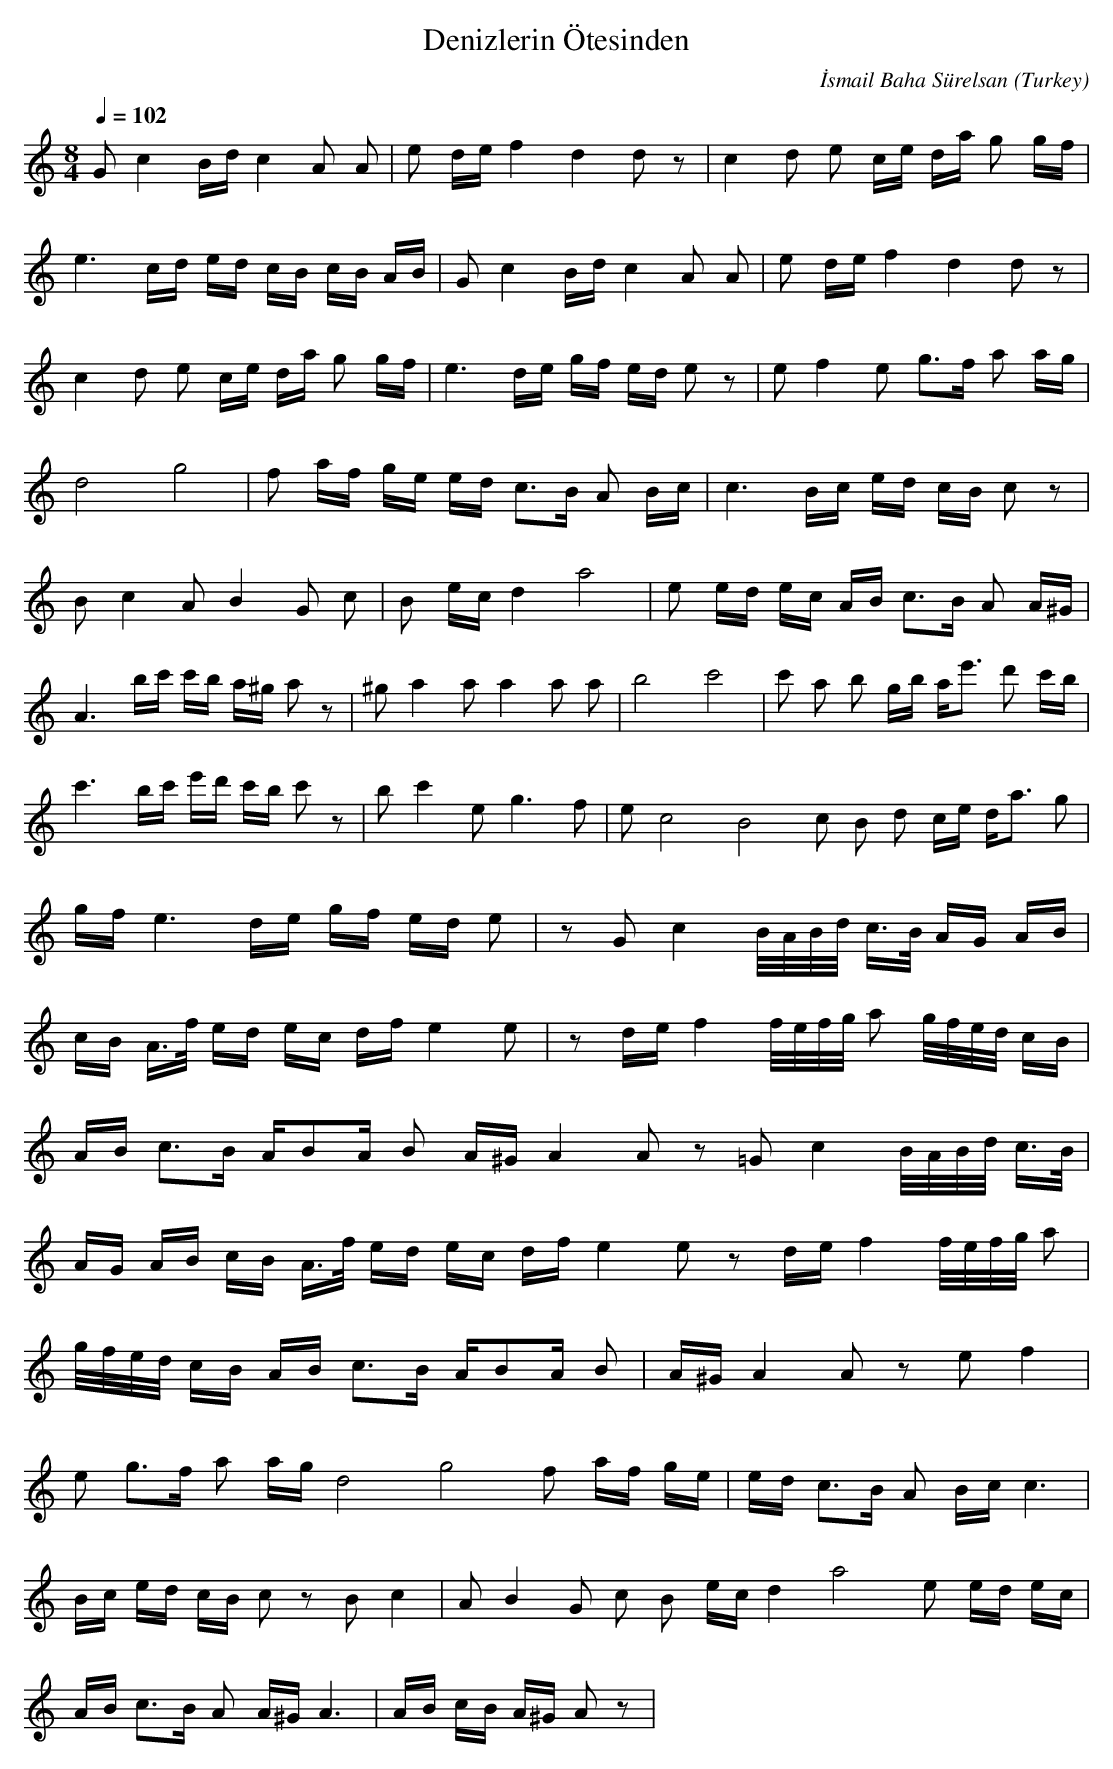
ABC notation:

X:1
T: Denizlerin Ötesinden
C: İsmail Baha Sürelsan
O: Turkey
M: 8/4
L: 1/16
K: C
Q: 1/4=102
G2 c4 Bd c4 A2 A2  | e2 de f4 d4 d2 z2  | \
w:   |   |
c4 d2 e2 ce da g2 gf  |
w:   |
e6 cd ed cB cB AB  | G2 c4 Bd c4 A2 A2  | \
w:   |   |
e2 de f4 d4 d2 z2  |
w:   |
c4 d2 e2 ce da g2 gf  | e6 de gf ed e2 z2  | \
w:   |   |
e2 f4 e2 g3f a2 ag  |
w:   |
d8 g8  | f2 af ge ed c3B A2 Bc  | c6 Bc ed cB c2 z2  |
w:   |   |   |
B2 c4 A2 B4 G2 c2  | B2 ec d4 a8  | e2 ed ec AB c3B A2 A^G  |
w:   |   |   |
A6 bc' c'b a^g a2 z2  | ^g2 a4 a2 a4 a2 a2  | \
w:   |   |
b8 c'8  | c'2 a2 b2 gb ae'3 d'2 c'b  |
w:   |   |
c'6 bc' e'd' c'b c'2 z2  | b2 c'4 e2 g6 f2  | \
w:   |   |
e2 c8 B8 c2 B2 d2 ce da3 g2  |
w:   |
gf e6 de gf ed e2  | z2 G2 c4 B/A/B/d/ c3/2B/ AG AB  |
w:   |   |
cB A3/2f/ ed ec df e4 e2  | z2 de f4 f/e/f/g/ a2 g/f/e/d/ cB  |
w:   |   |
AB c3B AB2A B2 A^G A4 A2 z2 =G2 c4 B/A/B/d/ c3/2B/  |
w:   |
AG AB cB A3/2f/ ed ec df e4 e2 z2 de f4 f/e/f/g/ a2  |
w:   |
g/f/e/d/ cB AB c3B AB2A B2  | A^G A4 A2 z2 e2 f4  |
w:   |   |
e2 g3f a2 ag d8 g8 f2 af ge  | ed c3B A2 Bc c6  |
w:   |   |
Bc ed cB c2 z2 B2 c4  | A2 B4 G2 c2 B2 ec d4 a8 e2 ed ec  |
w:   |   |
AB c3B A2 A^G A6  | AB cB A^G A2 z2 |
w:   |   |
